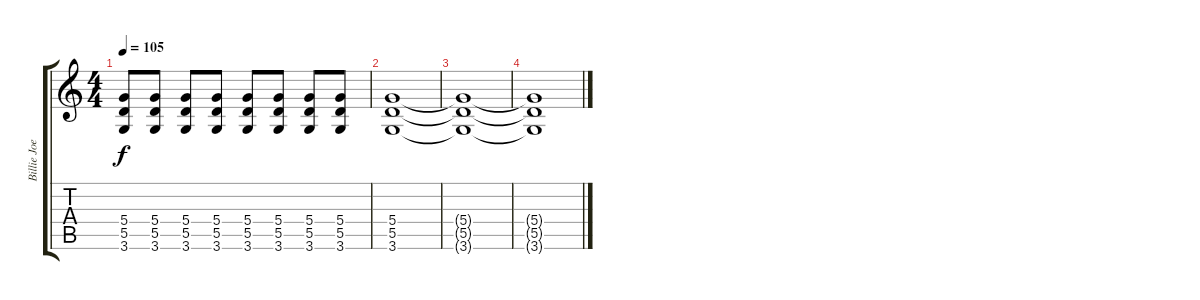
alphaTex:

\track ("Billie Joe Armstrong" "Billie Joe") {instrument distortionguitar}
\staff {score tabs}
\tuning (E4 B3 G3 D3 A2 E2) {hide}
\ts (4 4)
\tempo 105
\clef g2
\ks c
(5.4 5.5 3.6).8{dy f} (5.4 5.5 3.6).8 (5.4 5.5 3.6).8 (5.4 5.5 3.6).8 (5.4 5.5 3.6).8 (5.4 5.5 3.6).8 (5.4 5.5 3.6).8 (5.4 5.5 3.6).8 |
(5.4 5.5 3.6).1 |
(5.4{t} 5.5{t} 3.6{t}).1 |
(5.4{t} 5.5{t} 3.6{t}).1
